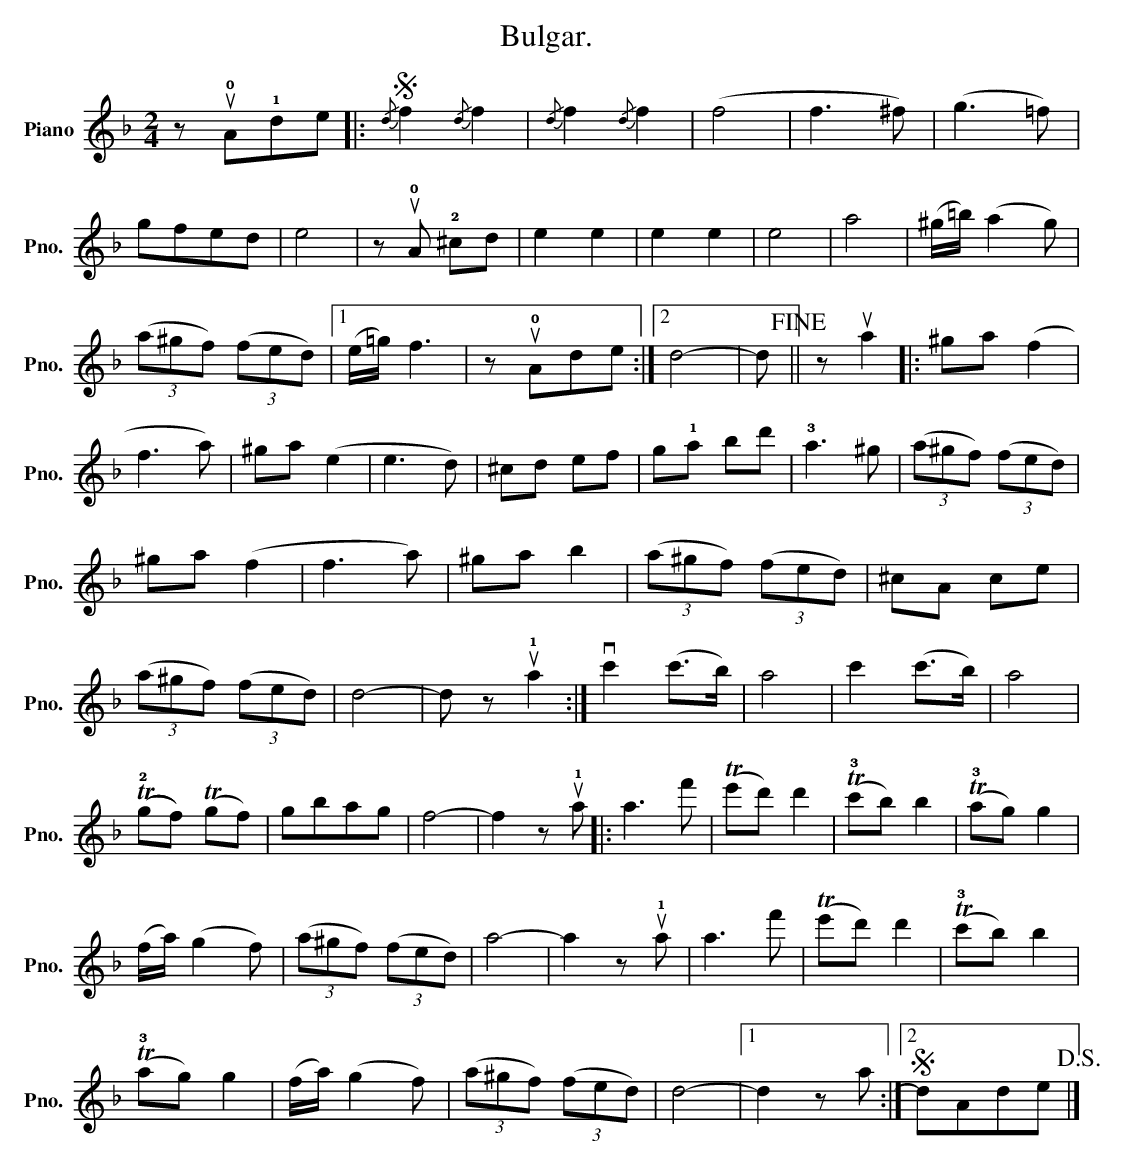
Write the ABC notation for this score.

X:1
T:Bulgar.
L:1/8
M:2/4
K:Dmin
V:1 treble nm="Piano" snm="Pno."
V:1
 z u!0!A!1!de |:S{/d} f2{/d} f2 |{/d} f2{/d} f2 | (f4 | f3 ^f) | (g3 =f) |$ gfed | e4 | %8
 z u!0!A !2!^cd | e2 e2 | e2 e2 | e4 | a4 | (^g/=b/) (a2 g) |$ (3(a^gf) (3(fed) |1 (e/=g/) f3 | %16
 z u!0!Ade :|2 d4- | d!fine! || z ua2 |: ^ga (f2 |$ f3 a) | ^ga (e2 | e3 d) | ^cd ef | g!1!a bd' | %26
 !3!a3 ^g | (3(a^gf) (3(fed) |$ ^ga (f2 | f3 a) | ^ga b2 | (3(a^gf) (3(fed) | ^cA ce |$ %33
 (3(a^gf) (3(fed) | d4- | d z u!1!a2 :| vc'2 (c'>b) | a4 | c'2 (c'>b) | a4 |$ ((T!2!gf)) (Tgf) | %41
 gbag | f4- | f2 z u!1!a |: a3 f' | (Te'd') d'2 | (T!3!c'b) b2 | (T!3!ag) g2 |$ (f/a/) (g2 f) | %49
 (3(a^gf) (3(fed) | a4- | a2 z u!1!a | a3 f' | (Te'd') d'2 | (T!3!c'b) b2 |$ (T!3!ag) g2 | %56
 (f/a/) (g2 f) | (3(a^gf) (3(fed) | d4- |1 d2 z a :|2S dAde!D.S.! |] %61
